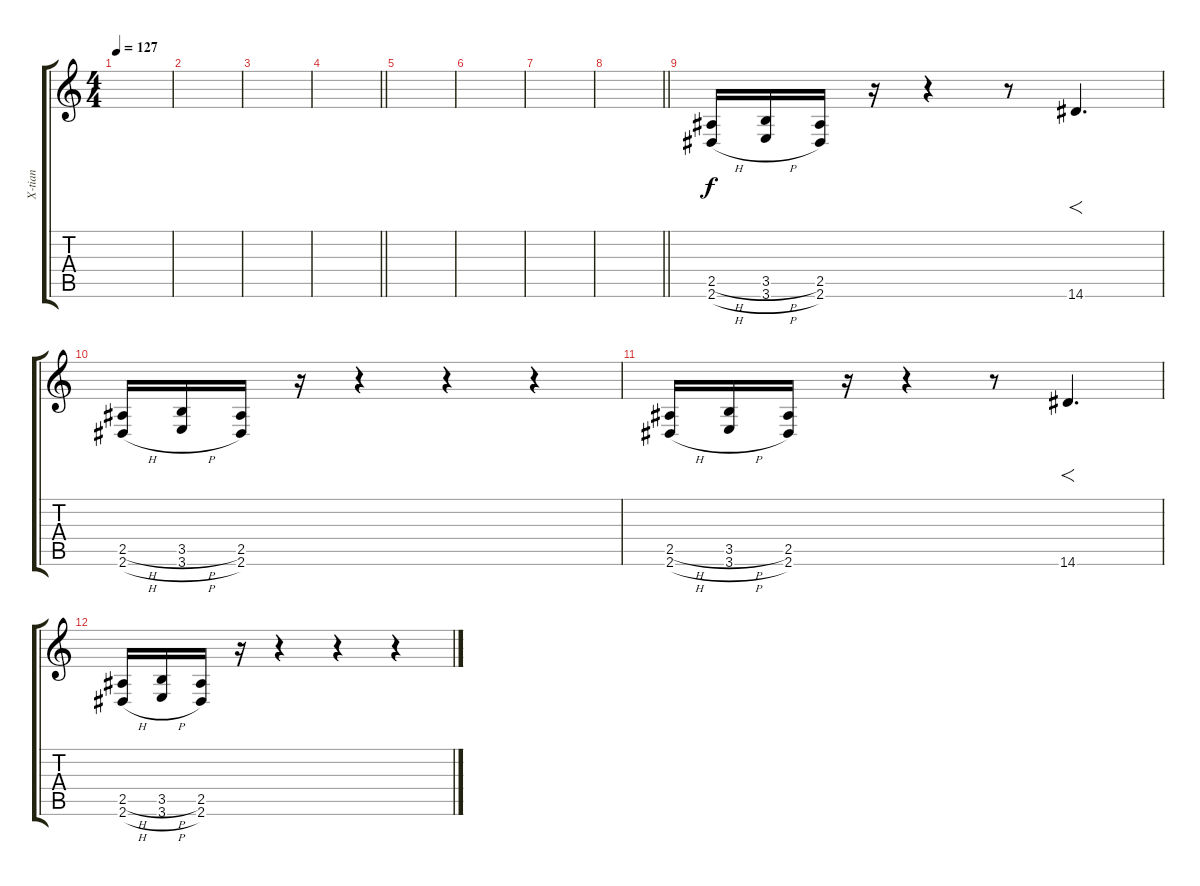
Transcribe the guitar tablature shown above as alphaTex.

\track ("X-tian" "X-tian") {instrument distortionguitar}
\staff {score tabs}
\tuning (Eb4 Bb3 Gb3 Db3 Ab2 Db2) {hide}
\ts (4 4)
\tempo 127
\clef g2
\ks c
|
|
|
\barLineRight lightlight
|
|
|
|
\barLineRight lightlight
|
(2.5{h} 2.6{h}).16 (3.5{h} 3.6{h}).16 (2.5 2.6).16 r.16 r.4 r.8 14.6.4{f d} |
(2.5{h} 2.6{h}).16 (3.5{h} 3.6{h}).16 (2.5 2.6).16 r.16 r.4 r.4 r.4 |
(2.5{h} 2.6{h}).16 (3.5{h} 3.6{h}).16 (2.5 2.6).16 r.16 r.4 r.8 14.6.4{f d} |
(2.5{h} 2.6{h}).16 (3.5{h} 3.6{h}).16 (2.5 2.6).16 r.16 r.4 r.4 r.4
